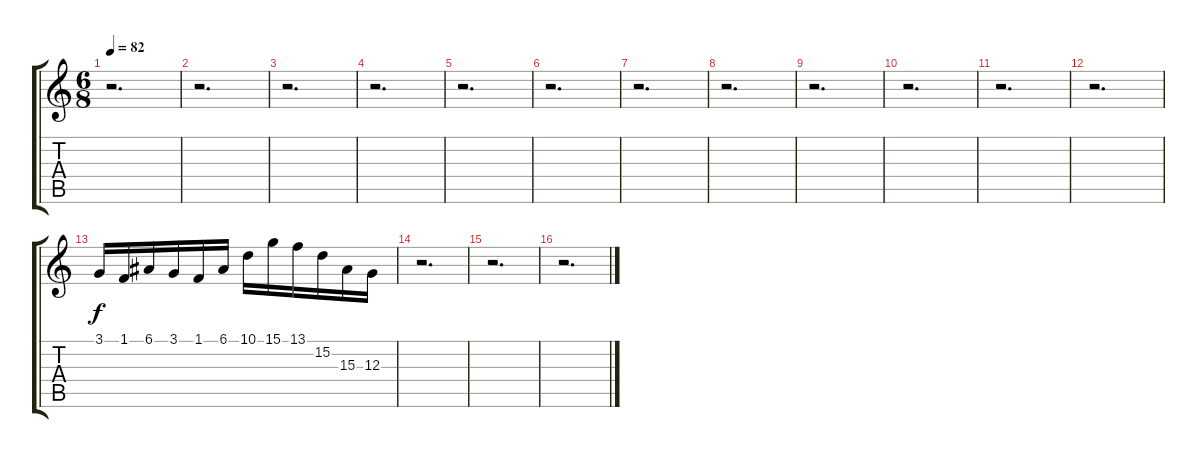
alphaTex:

\track "" {instrument altosax}
\staff {score tabs}
\tuning (E4 B3 G3 D3 A2 E2) {hide}
\ts (6 8)
\tempo 82
\clef g2
\ks c
r.2{d dy f instrument altosax} |
r.2{d} |
r.2{d} |
r.2{d} |
r.2{d} |
r.2{d} |
r.2{d} |
r.2{d} |
r.2{d} |
r.2{d} |
r.2{d} |
r.2{d} |
3.1.16 1.1.16 6.1.16 3.1.16 1.1.16 6.1.16 10.1.16 15.1.16 13.1.16 15.2.16 15.3.16 12.3.16 |
r.2{d} |
r.2{d} |
r.2{d}
